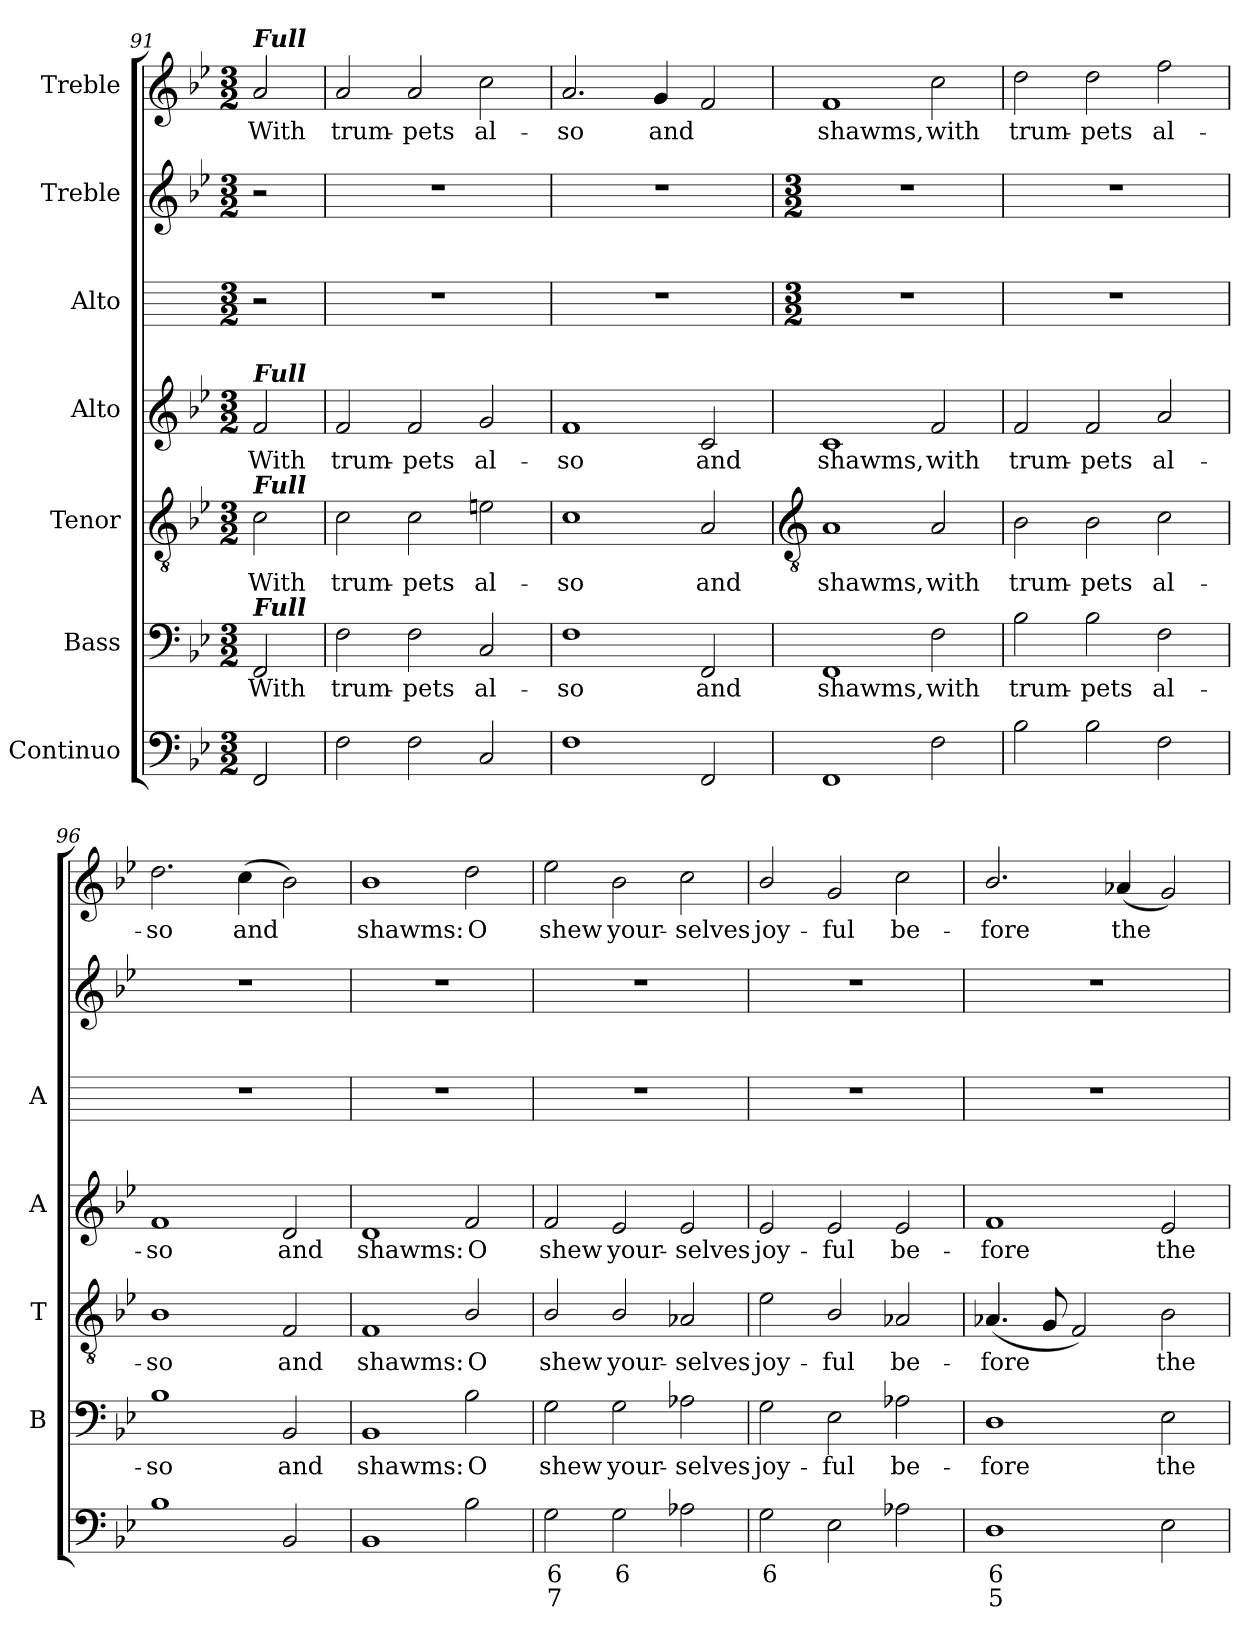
**kern	**text	**text	**kern	**text	**kern	**text	**kern	**text	**kern	**kern	**kern	**text
*part7	*part7	*part7	*part6	*part6	*part5	*part5	*part4	*part4	*part3	*part2	*part1	*part1
*staff7	*staff7	*staff7	*staff6	*staff6	*staff5	*staff5	*staff4	*staff4	*staff3	*staff2	*staff1	*staff1
*I"Continuo	*	*	*I"Bass	*	*I"Tenor	*	*I"Alto	*	*I"Alto	*I"Treble	*I"Treble	*
*	*	*	*I'B	*	*I'T	*	*I'A	*	*I'A	*	*	*
*clefF4	*	*	*clefF4	*	*clefGv2	*	*clefG2	*	*	*clefG2	*clefG2	*
*k[b-e-]	*	*	*k[b-e-]	*	*k[b-e-]	*	*k[b-e-]	*	*	*k[b-e-]	*k[b-e-]	*
*B-:	*	*	*B-:	*	*B-:	*	*B-:	*	*	*B-:	*B-:	*
*M3/2	*	*	*M3/2	*	*M3/2	*	*M3/2	*	*M3/2	*M3/2	*M3/2	*
=91	=91	=91	=91	=91	=91	=91	=91	=91	=91	=91	=91	=91
!	!	!	!	!	!	!	!	!	!	!	!LO:TX:a:Bi:t=Full	!
!	!	!	!	!	!	!	!LO:TX:a:Bi:t=Full	!	!	!	!	!
!	!	!	!	!	!LO:TX:a:Bi:t=Full	!	!	!	!	!	!	!
!	!	!	!LO:TX:a:Bi:t=Full	!	!	!	!	!	!	!	!	!
!	!	!	!	!LO:LY:b	!	!LO:LY:b	!	!LO:LY:b	!	!	!	!LO:LY:b
2FF	.	.	2FF	With	2c	With	2f	With	2r	2r	2a	With
=92	=92	=92	=92	=92	=92	=92	=92	=92	=92	=92	=92	=92
!	!	!	!	!LO:LY:b	!	!LO:LY:b	!	!LO:LY:b	!	!	!	!LO:LY:b
2F	.	.	2F	trum-	2c	trum-	2f	trum-	1.r	1.r	2a	trum-
!	!	!	!	!LO:LY:b	!	!LO:LY:b	!	!LO:LY:b	!	!	!	!LO:LY:b
2F	.	.	2F	-pets	2c	-pets	2f	-pets	.	.	2a	-pets
!	!	!	!	!LO:LY:b	!	!LO:LY:b	!	!LO:LY:b	!	!	!	!LO:LY:b
2C	.	.	2C	al-	2en	al-	2g	al-	.	.	2cc	al-
=93	=93	=93	=93	=93	=93	=93	=93	=93	=93	=93	=93	=93
!	!	!	!	!LO:LY:b	!	!LO:LY:b	!	!LO:LY:b	!	!	!	!LO:LY:b
1F	.	.	1F	-so	1c	-so	1f	-so	1.r	1.r	2.a	-so
!	!	!	!	!	!	!	!	!	!	!	!	!LO:LY:b
.	.	.	.	.	.	.	.	.	.	.	4g	and
!	!	!	!	!LO:LY:b	!	!LO:LY:b	!	!LO:LY:b	!	!	!	!
2FF	.	.	2FF	and	2A	and	2c	and	.	.	2f	.
!!LO:LB:g=z
=94	=94	=94	=94	=94	=94	=94	=94	=94	=94	=94	=94	=94
*	*	*	*	*	*clefGv2	*	*	*	*	*	*	*
*	*	*	*	*	*	*	*	*	*M3/2	*M3/2	*	*
!	!	!	!	!LO:LY:b	!	!LO:LY:b	!	!LO:LY:b	!	!	!	!LO:LY:b
1FF	.	.	1FF	shawms,	1A	shawms,	1c	shawms,	1.r	1.r	1f	shawms,
!	!	!	!	!LO:LY:b	!	!LO:LY:b	!	!LO:LY:b	!	!	!	!LO:LY:b
2F	.	.	2F	with	2A	with	2f	with	.	.	2cc	with
=95	=95	=95	=95	=95	=95	=95	=95	=95	=95	=95	=95	=95
!	!	!	!	!LO:LY:b	!	!LO:LY:b	!	!LO:LY:b	!	!	!	!LO:LY:b
2B-	.	.	2B-	trum-	2B-	trum-	2f	trum-	1.r	1.r	2dd	trum-
!	!	!	!	!LO:LY:b	!	!LO:LY:b	!	!LO:LY:b	!	!	!	!LO:LY:b
2B-	.	.	2B-	-pets	2B-	-pets	2f	-pets	.	.	2dd	-pets
!	!	!	!	!LO:LY:b	!	!LO:LY:b	!	!LO:LY:b	!	!	!	!LO:LY:b
2F	.	.	2F	al-	2c	al-	2a	al-	.	.	2ff	al-
=96	=96	=96	=96	=96	=96	=96	=96	=96	=96	=96	=96	=96
!	!	!	!	!LO:LY:b	!	!LO:LY:b	!	!LO:LY:b	!	!	!	!LO:LY:b
1B-	.	.	1B-	-so	1B-	-so	1f	-so	1.r	1.r	2.dd	-so
!	!	!	!	!	!	!	!	!	!	!	!	!LO:LY:b
.	.	.	.	.	.	.	.	.	.	.	(>4cc	and
!	!	!	!	!LO:LY:b	!	!LO:LY:b	!	!LO:LY:b	!	!	!	!
2BB-	.	.	2BB-	and	2F	and	2d	and	.	.	2b-)	.
=97	=97	=97	=97	=97	=97	=97	=97	=97	=97	=97	=97	=97
!	!	!	!	!LO:LY:b	!	!LO:LY:b	!	!LO:LY:b	!	!	!	!LO:LY:b
1BB-	.	.	1BB-	shawms:	1F	shawms:	1d	shawms:	1.r	1.r	1b-	shawms:
!	!	!	!	!LO:LY:b	!	!LO:LY:b	!	!LO:LY:b	!	!	!	!LO:LY:b
2B-	.	.	2B-	O	2B-/	O	2f	O	.	.	2dd	O
=98	=98	=98	=98	=98	=98	=98	=98	=98	=98	=98	=98	=98
!	!LO:LY:b	!LO:LY:b	!	!LO:LY:b	!	!LO:LY:b	!	!LO:LY:b	!	!	!	!LO:LY:b
2G	6	7	2G	shew	2B-/	shew	2f	shew	1.r	1.r	2ee-	shew
!	!LO:LY:b	!	!	!LO:LY:b	!	!LO:LY:b	!	!LO:LY:b	!	!	!	!LO:LY:b
2G	6	.	2G	your-	2B-/	your-	2e-	your-	.	.	2b-	your-
!	!	!	!	!LO:LY:b	!	!LO:LY:b	!	!LO:LY:b	!	!	!	!LO:LY:b
2A-X	.	.	2A-X	-selves	2A-X	-selves	2e-	-selves	.	.	2cc	-selves
=99	=99	=99	=99	=99	=99	=99	=99	=99	=99	=99	=99	=99
!	!LO:LY:b	!	!	!LO:LY:b	!	!LO:LY:b	!	!LO:LY:b	!	!	!	!LO:LY:b
2G	6	.	2G	joy-	2e-	joy-	2e-	joy-	1.r	1.r	2b-/	joy-
!	!	!	!	!LO:LY:b	!	!LO:LY:b	!	!LO:LY:b	!	!	!	!LO:LY:b
2E-	.	.	2E-	-ful	2B-/	-ful	2e-	-ful	.	.	2g	-ful
!	!	!	!	!LO:LY:b	!	!LO:LY:b	!	!LO:LY:b	!	!	!	!LO:LY:b
2A-X	.	.	2A-X	be-	2A-X	be-	2e-	be-	.	.	2cc	be-
=100	=100	=100	=100	=100	=100	=100	=100	=100	=100	=100	=100	=100
!	!LO:LY:b	!LO:LY:b	!	!LO:LY:b	!	!LO:LY:b	!	!LO:LY:b	!	!	!	!LO:LY:b
1D	6	5	1D	-fore	(<4.A-X	-fore	1f	-fore	1.r	1.r	2.b-/	-fore
.	.	.	.	.	8G	.	.	.	.	.	.	.
.	.	.	.	.	2F)	.	.	.	.	.	.	.
!	!	!	!	!	!	!	!	!	!	!	!	!LO:LY:b
.	.	.	.	.	.	.	.	.	.	.	(<4a-X	the
!	!	!	!	!LO:LY:b	!	!LO:LY:b	!	!LO:LY:b	!	!	!	!
2E-	.	.	2E-	the	2B-	the	2e-	the	.	.	2g)	.
=	=	=	=	=	=	=	=	=	=	=	=	=
*-	*-	*-	*-	*-	*-	*-	*-	*-	*-	*-	*-	*-
